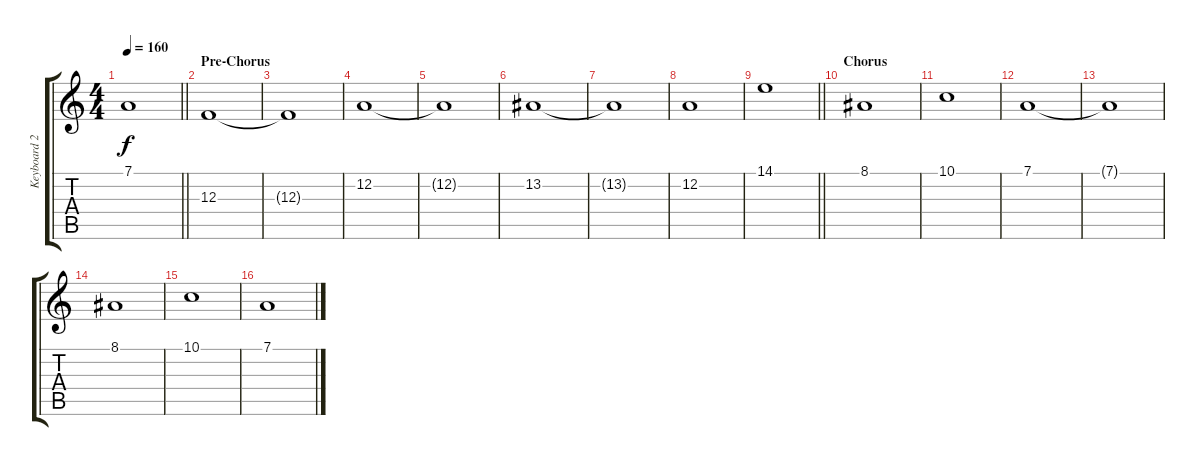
\track ("Keyboard 2" "Keyboard 2") {instrument pad2warm}
\staff {score tabs}
\tuning (D4 A3 F3 C3 G2 D2) {hide}
\ts (4 4)
\tempo 160
\clef g2
\barLineRight lightlight
\ks c
7.1.1{dy f} |
\section ("" "Pre-Chorus")
12.3.1 |
12.3{t}.1 |
12.2.1 |
12.2{t}.1 |
13.2.1 |
13.2{t}.1 |
12.2.1 |
\barLineRight lightlight
14.1.1 |
\section ("" "Chorus")
8.1.1 |
10.1.1 |
7.1.1 |
7.1{t}.1 |
8.1.1 |
10.1.1 |
7.1.1
